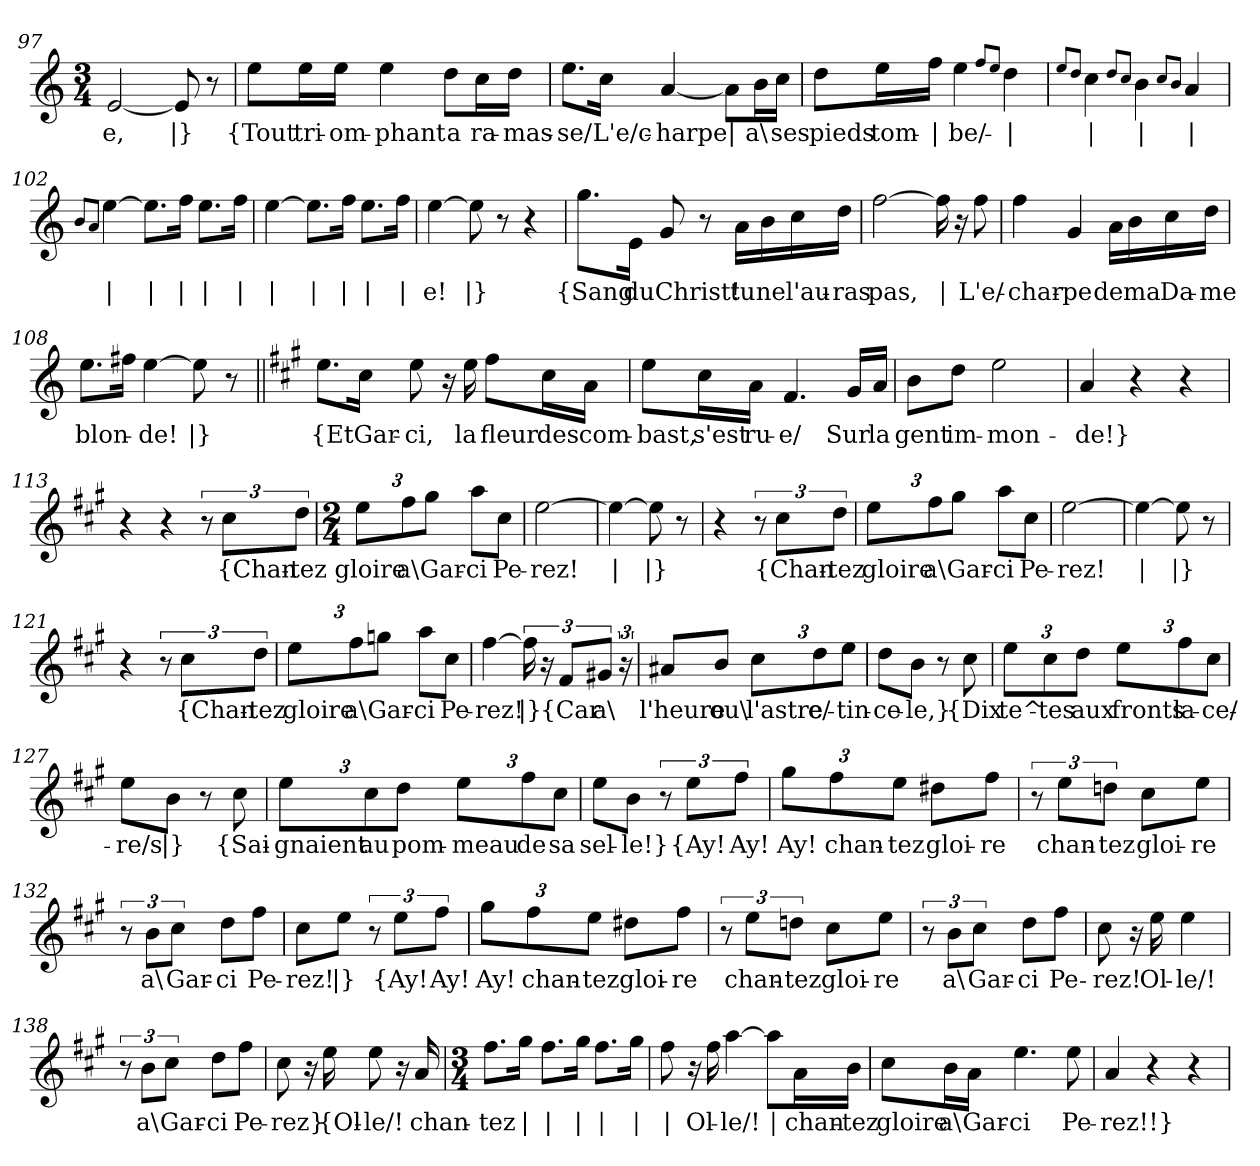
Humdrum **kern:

**kern	**text
*part1	*part1
*staff1	*staff1
*clefG2	*
*k[]	*
*M3/4	*
=97	=97
!	!LO:LY:b
[2e/	-e,
!	!LO:LY:b
8e/]	|}
8r	.
=98	=98
!	!LO:LY:b
8ee\L	{Tout
!	!LO:LY:b
16ee\L	tri-
!	!LO:LY:b
16ee\JJ	-om-
!	!LO:LY:b
4ee\	-phant
!	!LO:LY:b
8dd\L	a
!	!LO:LY:b
16cc\L	ra-
!	!LO:LY:b
16dd\JJ	-mas-
=99	=99
!	!LO:LY:b
8.ee\L	-se/
!	!LO:LY:b
16cc\Jk	L'e/c-
!	!LO:LY:b
[4a/	-harpe
!	!LO:LY:b
8a\L]	|
!	!LO:LY:b
16b\L	a\
!	!LO:LY:b
16cc\JJ	ses
!!LO:LB:g=z
=100	=100
!	!LO:LY:b
8dd\L	pieds
!	!LO:LY:b
16ee\L	tom-
!	!LO:LY:b
16ff\JJ	|
!	!LO:LY:b
4ee\	-be/-
8qff/L	.
8qee/J	.
!	!LO:LY:b
4dd\	|
=101	=101
8qee/L	.
8qdd/J	.
!	!LO:LY:b
4cc\	|
8qdd/L	.
8qcc/J	.
!	!LO:LY:b
4b\	|
8qcc/L	.
8qb/J	.
!	!LO:LY:b
4a/	|
=102	=102
8qb/L	.
8qa/J	.
!	!LO:LY:b
[4ee\	|
!	!LO:LY:b
8.ee\L]	|
!	!LO:LY:b
16ff\Jk	|
!	!LO:LY:b
8.ee\L	|
!	!LO:LY:b
16ff\Jk	|
=103	=103
!	!LO:LY:b
[4ee\	|
!	!LO:LY:b
8.ee\L]	|
!	!LO:LY:b
16ff\Jk	|
!	!LO:LY:b
8.ee\L	|
!	!LO:LY:b
16ff\Jk	|
=104	=104
!	!LO:LY:b
[4ee\	-e!
!	!LO:LY:b
8ee\]	|}
8r	.
4r	.
!!LO:LB:g=z
=105	=105
!	!LO:LY:b
8.gg\L	{Sang
!	!LO:LY:b
16e\Jk	du
!	!LO:LY:b
8g/	Christ!
8r	.
!	!LO:LY:b
16a\LL	tu
!	!LO:LY:b
16b\	ne
!	!LO:LY:b
16cc\	l'au-
!	!LO:LY:b
16dd\JJ	-ras
=106	=106
!	!LO:LY:b
[2ff\	pas,
!	!LO:LY:b
16ff\]	|
16r	.
!	!LO:LY:b
8ff\	L'e/-
=107	=107
!	!LO:LY:b
4ff\	-char-
!	!LO:LY:b
4g/	-pe
!	!LO:LY:b
16a\LL	de
!	!LO:LY:b
16b\	ma
!	!LO:LY:b
16cc\	Da-
!	!LO:LY:b
16dd\JJ	-me
=108	=108
!	!LO:LY:b
8.ee\L	blon-
16ff#X\Jk	.
!	!LO:LY:b
[4ee\	-de!
!	!LO:LY:b
8ee\]	|}
8r	.
!!LO:LB:g=z
=109||	=109||
*k[f#c#g#]	*
!	!LO:LY:b
8.ee\L	{Et
!	!LO:LY:b
16cc#\Jk	Gar-
!	!LO:LY:b
8ee\	-ci,
16r	.
!	!LO:LY:b
16ee\	la
!	!LO:LY:b
8ff#\L	fleur
!	!LO:LY:b
16cc#\L	des
!	!LO:LY:b
16a\JJ	com-
=110	=110
!	!LO:LY:b
8ee\L	-bast,
!	!LO:LY:b
16cc#\L	s'est
!	!LO:LY:b
16a\JJ	ru-
!	!LO:LY:b
4.f#/	-e/
!	!LO:LY:b
16g#/LL	Sur
!	!LO:LY:b
16a/JJ	la
=111	=111
!	!LO:LY:b
8b\L	gent
!	!LO:LY:b
8dd\J	im-
!	!LO:LY:b
2ee\	-mon-
=112	=112
!	!LO:LY:b
4a/	-de!}
4r	.
4r	.
=113	=113
4r	.
4r	.
12r	.
!	!LO:LY:b
12cc#\L	{Chan-
!	!LO:LY:b
12dd\J	-tez
!!LO:PB:g=z
=114	=114
*M2/4	*
*Xbrackettup	*
!	!LO:LY:b
12ee\L	gloire
!	!LO:LY:b
12ff#\	a\
!	!LO:LY:b
12gg#\J	Gar-
!	!LO:LY:b
8aa\L	-ci
!	!LO:LY:b
8cc#\J	Pe-
=115	=115
!	!LO:LY:b
[2ee\	-rez!
=116	=116
!	!LO:LY:b
4ee\_	|
!	!LO:LY:b
8ee\]	|}
8r	.
=117	=117
4r	.
*brackettup	*
12r	.
!	!LO:LY:b
12cc#\L	{Chan-
!	!LO:LY:b
12dd\J	-tez
=118	=118
*Xbrackettup	*
!	!LO:LY:b
12ee\L	gloire
!	!LO:LY:b
12ff#\	a\
!	!LO:LY:b
12gg#\J	Gar-
!	!LO:LY:b
8aa\L	-ci
!	!LO:LY:b
8cc#\J	Pe-
=119	=119
!	!LO:LY:b
[2ee\	-rez!
=120	=120
!	!LO:LY:b
4ee\_	|
!	!LO:LY:b
8ee\]	|}
8r	.
=121	=121
4r	.
*brackettup	*
12r	.
!	!LO:LY:b
12cc#\L	{Chan-
!	!LO:LY:b
12dd\J	-tez
!!LO:LB:g=z
=122	=122
*Xbrackettup	*
!	!LO:LY:b
12ee\L	gloire
!	!LO:LY:b
12ff#\	a\
!	!LO:LY:b
12ggn\J	Gar-
!	!LO:LY:b
8aa\L	-ci
!	!LO:LY:b
8cc#\J	Pe-
=123	=123
!	!LO:LY:b
[4ff#\	-rez!
*brackettup	*
!	!LO:LY:b
24ff#\]	|}
24r	.
!	!LO:LY:b
12f#/L	{Car
!	!LO:LY:b
12g#X/J	a\
24r	.
=124	=124
!	!LO:LY:b
8a#X/L	l'heure
!	!LO:LY:b
8b/J	ou\
*Xbrackettup	*
!	!LO:LY:b
12cc#\L	l'astre
!	!LO:LY:b
12dd\	e/-
!	!LO:LY:b
12ee\J	-tin-
=125	=125
!	!LO:LY:b
8dd\L	-ce-
!	!LO:LY:b
8b\J	-le,}
8r	.
!	!LO:LY:b
8cc#\	{Dix
!!LO:LB:g=z
=126	=126
!	!LO:LY:b
12ee\L	te^-
!	!LO:LY:b
12cc#\	-tes
!	!LO:LY:b
12dd\J	aux
!	!LO:LY:b
12ee\L	fronts
!	!LO:LY:b
12ff#\	la-
!	!LO:LY:b
12cc#\J	-ce/-
=127	=127
!	!LO:LY:b
8ee\L	-re/s
!	!LO:LY:b
8b\J	|}
8r	.
!	!LO:LY:b
8cc#\	{Sai-
=128	=128
!	!LO:LY:b
12ee\L	-gnaient
!	!LO:LY:b
12cc#\	au
!	!LO:LY:b
12dd\J	pom-
!	!LO:LY:b
12ee\L	-meau
!	!LO:LY:b
12ff#\	de
!	!LO:LY:b
12cc#\J	sa
=129	=129
!	!LO:LY:b
8ee\L	sel-
!	!LO:LY:b
8b\J	-le!}
*brackettup	*
12r	.
!	!LO:LY:b
12ee\L	{Ay!
!	!LO:LY:b
12ff#\J	Ay!
!!LO:LB:g=z
=130	=130
*Xbrackettup	*
!	!LO:LY:b
12gg#\L	Ay!
!	!LO:LY:b
12ff#\	chan-
!	!LO:LY:b
12ee\J	-tez
!	!LO:LY:b
8dd#X\L	gloi-
!	!LO:LY:b
8ff#\J	-re
=131	=131
*brackettup	*
12r	.
!	!LO:LY:b
12ee\L	chan-
!	!LO:LY:b
12ddn\J	-tez
!	!LO:LY:b
8cc#\L	gloi-
!	!LO:LY:b
8ee\J	-re
=132	=132
12r	.
!	!LO:LY:b
12b\L	a\
!	!LO:LY:b
12cc#\J	Gar-
!	!LO:LY:b
8dd\L	-ci
!	!LO:LY:b
8ff#\J	Pe-
=133	=133
!	!LO:LY:b
8cc#\L	-rez!
!	!LO:LY:b
8ee\J	|}
12r	.
!	!LO:LY:b
12ee\L	{Ay!
!	!LO:LY:b
12ff#\J	Ay!
=134	=134
*Xbrackettup	*
!	!LO:LY:b
12gg#\L	Ay!
!	!LO:LY:b
12ff#\	chan-
!	!LO:LY:b
12ee\J	-tez
!	!LO:LY:b
8dd#X\L	gloi-
!	!LO:LY:b
8ff#\J	-re
!!LO:LB:g=z
=135	=135
*brackettup	*
12r	.
!	!LO:LY:b
12ee\L	chan-
!	!LO:LY:b
12ddn\J	-tez
!	!LO:LY:b
8cc#\L	gloi-
!	!LO:LY:b
8ee\J	-re
=136	=136
12r	.
!	!LO:LY:b
12b\L	a\
!	!LO:LY:b
12cc#\J	Gar-
!	!LO:LY:b
8dd\L	-ci
!	!LO:LY:b
8ff#\J	Pe-
=137	=137
!	!LO:LY:b
8cc#\	-rez!
16r	.
!	!LO:LY:b
16ee\	Ol-
!	!LO:LY:b
4ee\	-le/!
=138	=138
12r	.
!	!LO:LY:b
12b\L	a\
!	!LO:LY:b
12cc#\J	Gar-
!	!LO:LY:b
8dd\L	-ci
!	!LO:LY:b
8ff#\J	Pe-
=139	=139
!	!LO:LY:b
8cc#\	-rez}
16r	.
!	!LO:LY:b
16ee\	{Ol-
!	!LO:LY:b
8ee\	-le/!
16r	.
!	!LO:LY:b
16a/	chan-
!!LO:LB:g=z
=140	=140
*M3/4	*
!	!LO:LY:b
8.ff#\L	-tez
!	!LO:LY:b
16gg#\Jk	|
!	!LO:LY:b
8.ff#\L	|
!	!LO:LY:b
16gg#\Jk	|
!	!LO:LY:b
8.ff#\L	|
!	!LO:LY:b
16gg#\Jk	|
=141	=141
!	!LO:LY:b
8ff#\	|
16r	.
!	!LO:LY:b
16ff#\	Ol-
!	!LO:LY:b
[4aa\	-le/!
!	!LO:LY:b
8aa\L]	|
!	!LO:LY:b
16a\L	chan-
!	!LO:LY:b
16b\JJ	-tez
=142	=142
!	!LO:LY:b
8cc#\L	gloire
!	!LO:LY:b
16b\L	a\
!	!LO:LY:b
16a\JJ	Gar-
!	!LO:LY:b
4.ee\	-ci
!	!LO:LY:b
8ee\	Pe-
=143	=143
!	!LO:LY:b
4a/	-rez!!}
4r	.
4r	.
=	=
*-	*-
